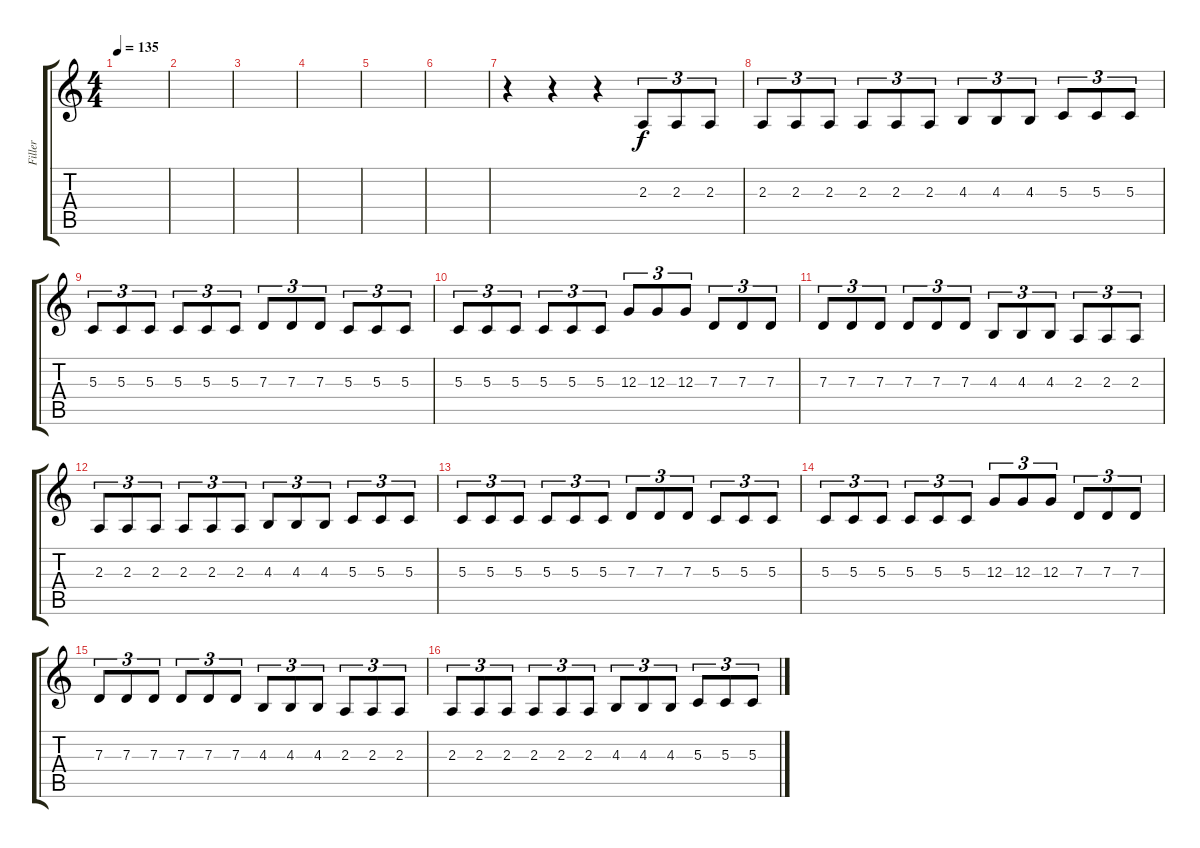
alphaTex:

\track ("Filler" "Filler") {instrument pad6metallic}
\staff {score tabs}
\tuning (E4 B3 G3 D3 A2 E2) {hide}
\ts (4 4)
\tempo 135
\clef g2
\ks c
|
|
|
|
|
|
r.4{volume 15 instrument fx4atmosphere} r.4 r.4 2.3.8{tu (3 2)} 2.3.8{tu (3 2)} 2.3.8{tu (3 2)} |
2.3.8{tu (3 2)} 2.3.8{tu (3 2)} 2.3.8{tu (3 2)} 2.3.8{tu (3 2)} 2.3.8{tu (3 2)} 2.3.8{tu (3 2)} 4.3.8{tu (3 2)} 4.3.8{tu (3 2)} 4.3.8{tu (3 2)} 5.3.8{tu (3 2)} 5.3.8{tu (3 2)} 5.3.8{tu (3 2)} |
5.3.8{tu (3 2)} 5.3.8{tu (3 2)} 5.3.8{tu (3 2)} 5.3.8{tu (3 2)} 5.3.8{tu (3 2)} 5.3.8{tu (3 2)} 7.3.8{tu (3 2)} 7.3.8{tu (3 2)} 7.3.8{tu (3 2)} 5.3.8{tu (3 2)} 5.3.8{tu (3 2)} 5.3.8{tu (3 2)} |
5.3.8{tu (3 2)} 5.3.8{tu (3 2)} 5.3.8{tu (3 2)} 5.3.8{tu (3 2)} 5.3.8{tu (3 2)} 5.3.8{tu (3 2)} 12.3.8{tu (3 2)} 12.3.8{tu (3 2)} 12.3.8{tu (3 2)} 7.3.8{tu (3 2)} 7.3.8{tu (3 2)} 7.3.8{tu (3 2)} |
7.3.8{tu (3 2)} 7.3.8{tu (3 2)} 7.3.8{tu (3 2)} 7.3.8{tu (3 2)} 7.3.8{tu (3 2)} 7.3.8{tu (3 2)} 4.3.8{tu (3 2)} 4.3.8{tu (3 2)} 4.3.8{tu (3 2)} 2.3.8{tu (3 2)} 2.3.8{tu (3 2)} 2.3.8{tu (3 2)} |
2.3.8{tu (3 2)} 2.3.8{tu (3 2)} 2.3.8{tu (3 2)} 2.3.8{tu (3 2)} 2.3.8{tu (3 2)} 2.3.8{tu (3 2)} 4.3.8{tu (3 2)} 4.3.8{tu (3 2)} 4.3.8{tu (3 2)} 5.3.8{tu (3 2)} 5.3.8{tu (3 2)} 5.3.8{tu (3 2)} |
5.3.8{tu (3 2)} 5.3.8{tu (3 2)} 5.3.8{tu (3 2)} 5.3.8{tu (3 2)} 5.3.8{tu (3 2)} 5.3.8{tu (3 2)} 7.3.8{tu (3 2)} 7.3.8{tu (3 2)} 7.3.8{tu (3 2)} 5.3.8{tu (3 2)} 5.3.8{tu (3 2)} 5.3.8{tu (3 2)} |
5.3.8{tu (3 2)} 5.3.8{tu (3 2)} 5.3.8{tu (3 2)} 5.3.8{tu (3 2)} 5.3.8{tu (3 2)} 5.3.8{tu (3 2)} 12.3.8{tu (3 2)} 12.3.8{tu (3 2)} 12.3.8{tu (3 2)} 7.3.8{tu (3 2)} 7.3.8{tu (3 2)} 7.3.8{tu (3 2)} |
7.3.8{tu (3 2)} 7.3.8{tu (3 2)} 7.3.8{tu (3 2)} 7.3.8{tu (3 2)} 7.3.8{tu (3 2)} 7.3.8{tu (3 2)} 4.3.8{tu (3 2)} 4.3.8{tu (3 2)} 4.3.8{tu (3 2)} 2.3.8{tu (3 2)} 2.3.8{tu (3 2)} 2.3.8{tu (3 2)} |
2.3.8{tu (3 2)} 2.3.8{tu (3 2)} 2.3.8{tu (3 2)} 2.3.8{tu (3 2)} 2.3.8{tu (3 2)} 2.3.8{tu (3 2)} 4.3.8{tu (3 2)} 4.3.8{tu (3 2)} 4.3.8{tu (3 2)} 5.3.8{tu (3 2)} 5.3.8{tu (3 2)} 5.3.8{tu (3 2)}
